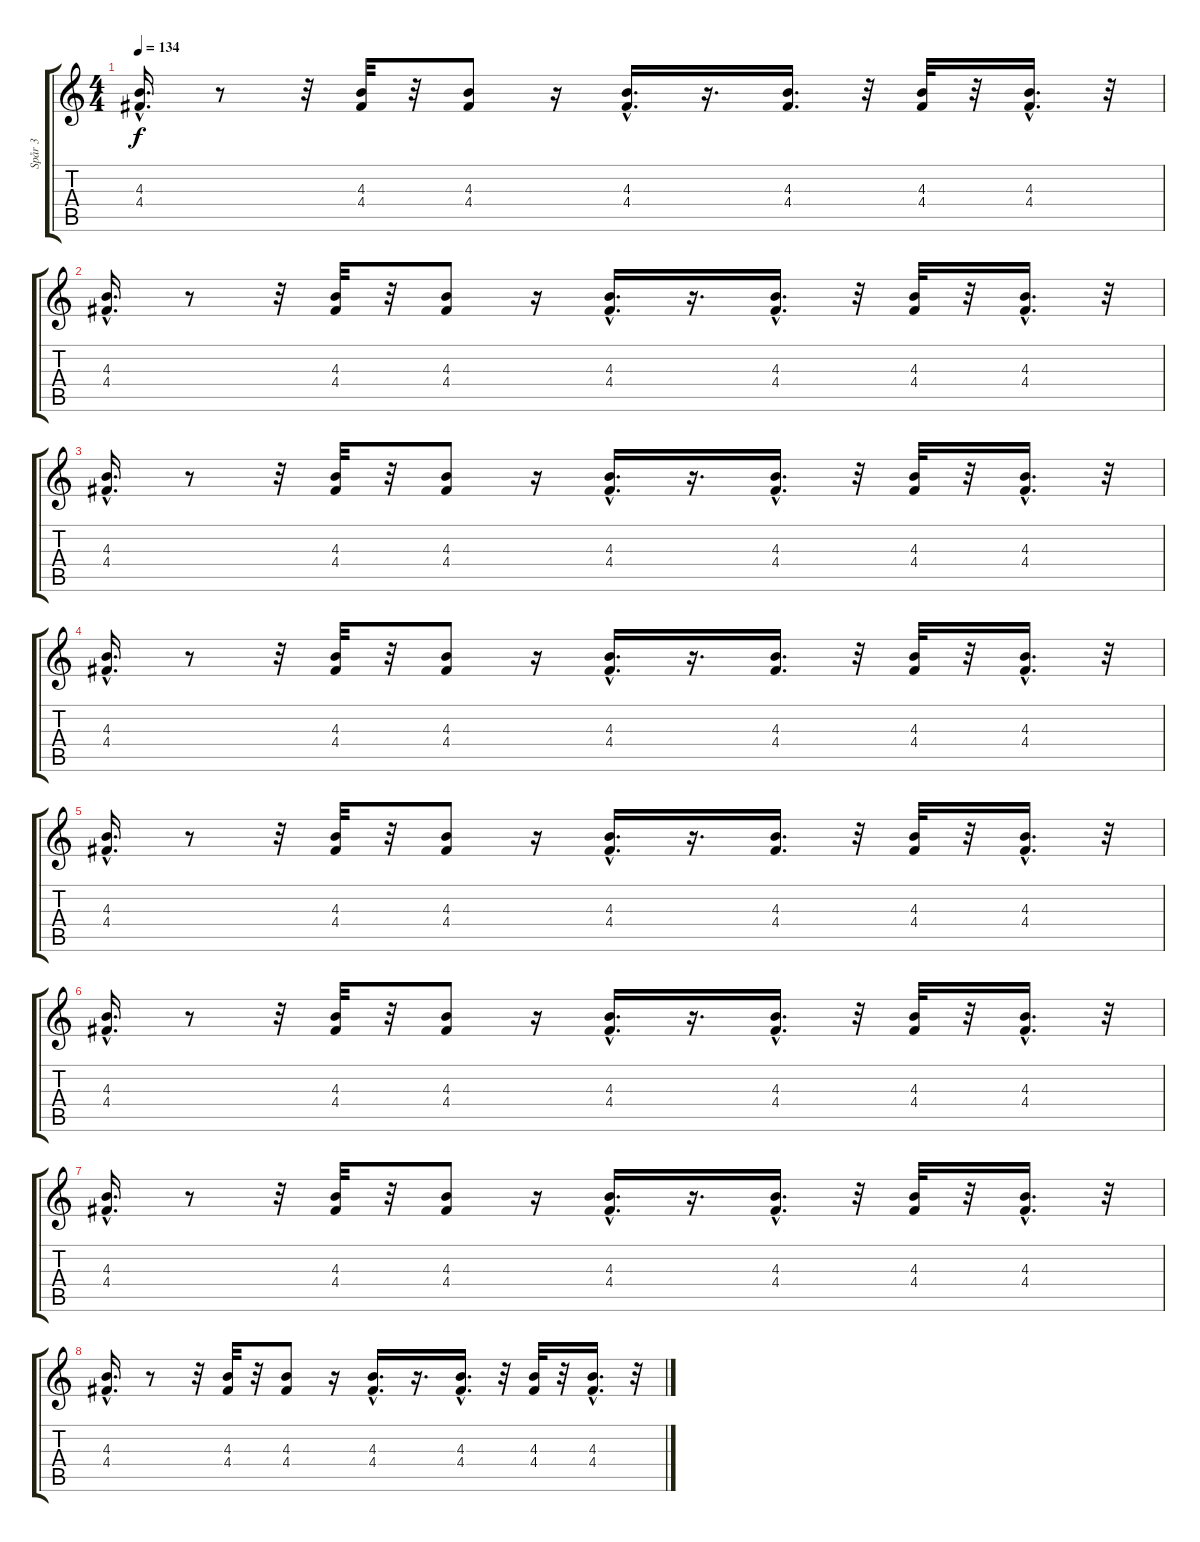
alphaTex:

\track ("Spår 3" "Spår 3") {instrument overdrivenguitar}
\staff {score tabs}
\tuning (E4 B3 G3 D3 A2 E2) {hide}
\ts (4 4)
\tempo 134
\clef g2
\ks c
(4.3{hac} 4.4).16{d dy f} r.8 r.32 (4.3 4.4).32 r.32 (4.3 4.4).8 r.16 (4.3{hac} 4.4{hac}).16{d} r.16{d} (4.3 4.4).16{d} r.32 (4.3 4.4).32 r.32 (4.3{hac} 4.4).16{d} r.32 |
(4.3{hac} 4.4).16{d} r.8 r.32 (4.3 4.4).32 r.32 (4.3 4.4).8 r.16 (4.3{hac} 4.4{hac}).16{d} r.16{d} (4.3{hac} 4.4).16{d} r.32 (4.3 4.4).32 r.32 (4.3{hac} 4.4).16{d} r.32 |
(4.3{hac} 4.4{hac}).16{d} r.8 r.32 (4.3 4.4).32 r.32 (4.3 4.4).8 r.16 (4.3{hac} 4.4{hac}).16{d} r.16{d} (4.3 4.4{hac}).16{d} r.32 (4.3 4.4).32 r.32 (4.3{hac} 4.4).16{d} r.32 |
(4.3{hac} 4.4).16{d} r.8 r.32 (4.3 4.4).32 r.32 (4.3 4.4).8 r.16 (4.3{hac} 4.4{hac}).16{d} r.16{d} (4.3 4.4).16{d} r.32 (4.3 4.4).32 r.32 (4.3{hac} 4.4).16{d} r.32 |
(4.3{hac} 4.4).16{d} r.8 r.32 (4.3 4.4).32 r.32 (4.3 4.4).8 r.16 (4.3{hac} 4.4{hac}).16{d} r.16{d} (4.3 4.4).16{d} r.32 (4.3 4.4).32 r.32 (4.3{hac} 4.4).16{d} r.32 |
(4.3{hac} 4.4{hac}).16{d} r.8 r.32 (4.3 4.4).32 r.32 (4.3 4.4).8 r.16 (4.3{hac} 4.4{hac}).16{d} r.16{d} (4.3{hac} 4.4{hac}).16{d} r.32 (4.3 4.4).32 r.32 (4.3{hac} 4.4).16{d} r.32 |
(4.3{hac} 4.4{hac}).16{d} r.8 r.32 (4.3 4.4).32 r.32 (4.3 4.4).8 r.16 (4.3{hac} 4.4{hac}).16{d} r.16{d} (4.3{hac} 4.4{hac}).16{d} r.32 (4.3 4.4).32 r.32 (4.3{hac} 4.4).16{d} r.32 |
(4.3{hac} 4.4{hac}).16{d} r.8 r.32 (4.3 4.4).32 r.32 (4.3 4.4).8 r.16 (4.3{hac} 4.4{hac}).16{d} r.16{d} (4.3{hac} 4.4).16{d} r.32 (4.3 4.4).32 r.32 (4.3{hac} 4.4).16{d} r.32
